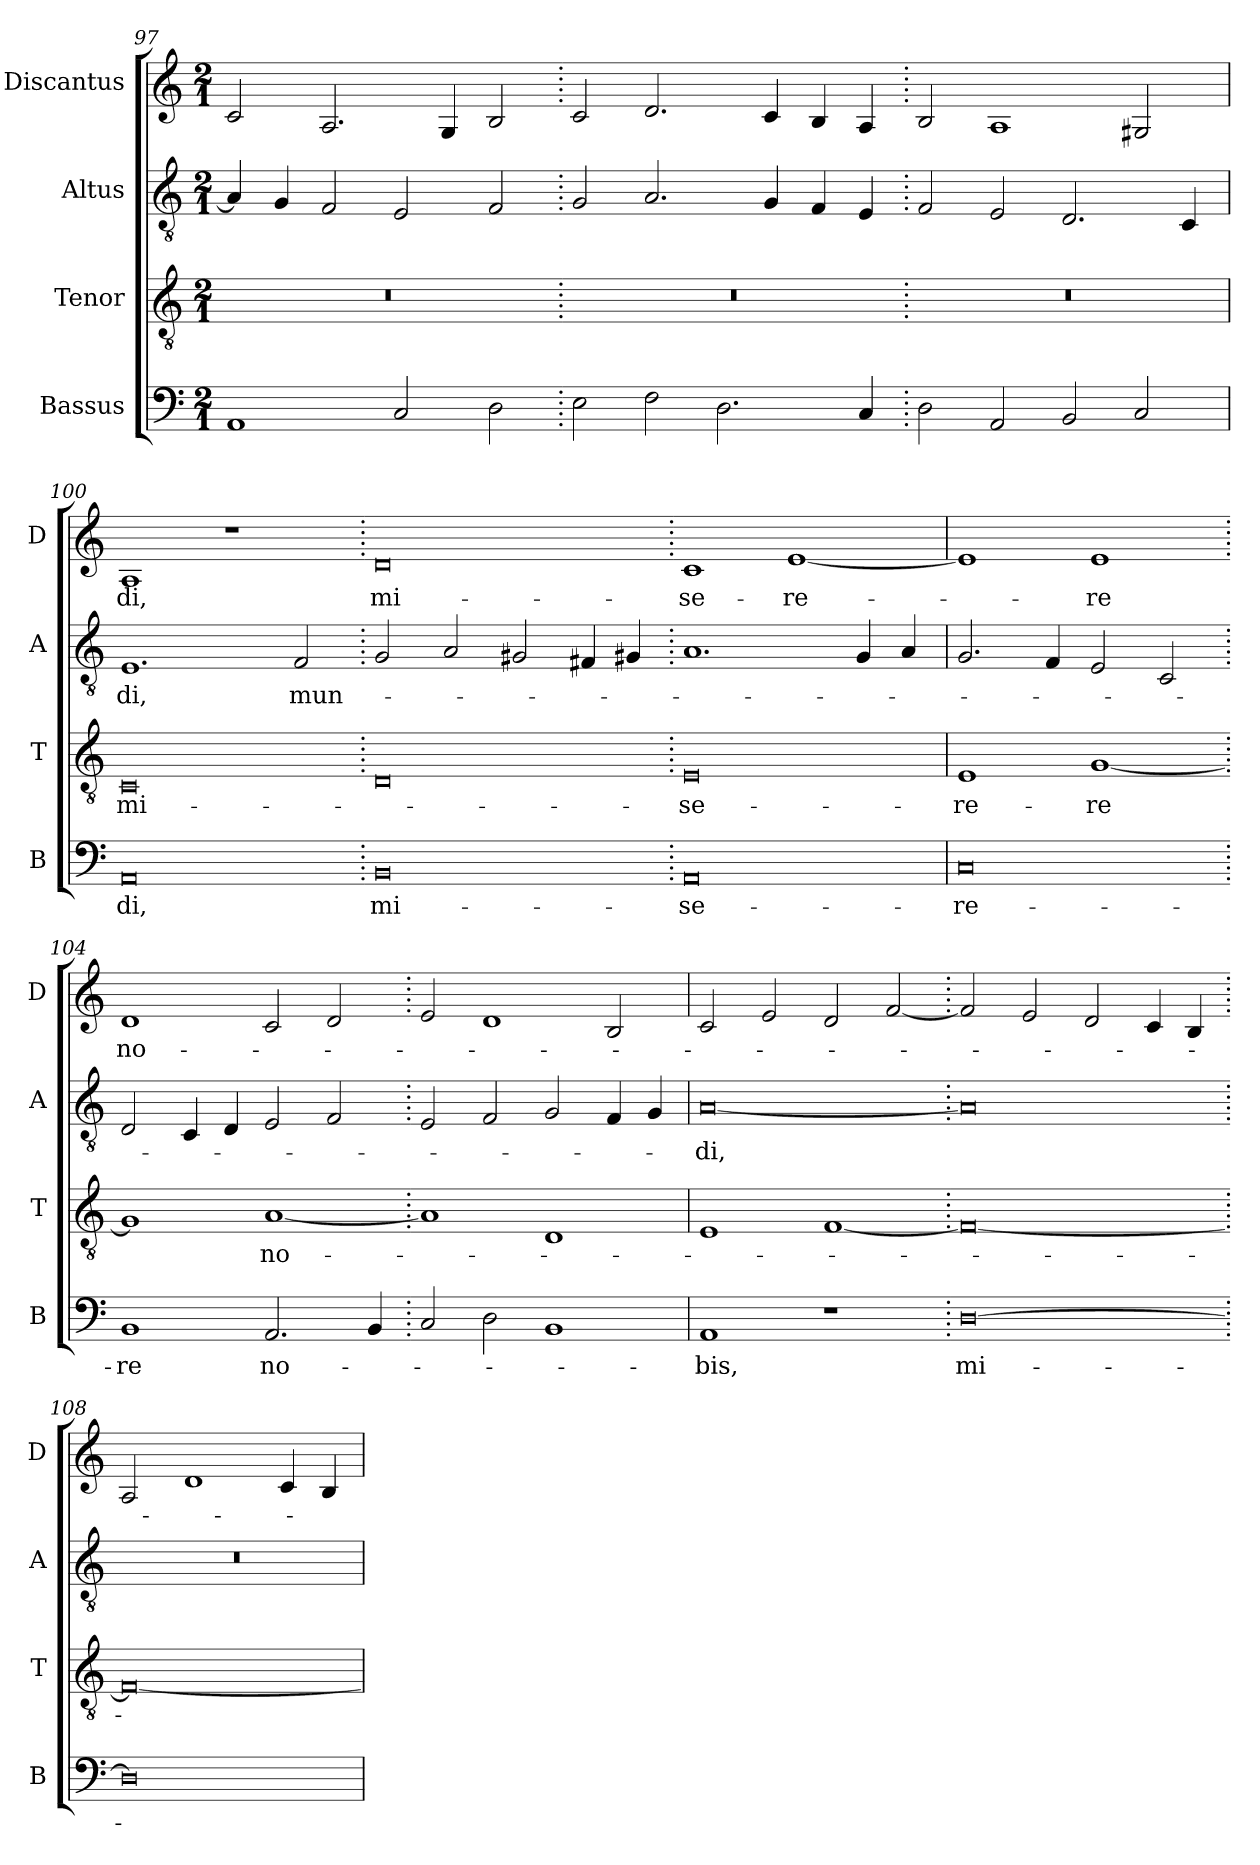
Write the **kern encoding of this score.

**kern	**text	**kern	**text	**kern	**text	**kern	**text
*part4	*part4	*part3	*part3	*part2	*part2	*part1	*part1
*staff4	*staff4	*staff3	*staff3	*staff2	*staff2	*staff1	*staff1
*I"Bassus	*	*I"Tenor	*	*I"Altus	*	*I"Discantus	*
*I'B	*	*I'T	*	*I'A	*	*I'D	*
*clefF4	*	*clefGv2	*	*clefGv2	*	*clefG2	*
*k[]	*	*k[]	*	*k[]	*	*k[]	*
*M2/1	*	*M2/1	*	*M2/1	*	*M2/1	*
=97	=97	=97	=97	=97	=97	=97	=97
1AA	.	0r	.	4A]	.	2c	.
.	.	.	.	4G	.	.	.
.	.	.	.	2F	.	2.A	.
2C	.	.	.	2E	.	.	.
.	.	.	.	.	.	4G	.
2D	.	.	.	2F	.	2B	.
=98.	=98.	=98.	=98.	=98.	=98.	=98.	=98.
2E	.	0r	.	2G	.	2c	.
2F	.	.	.	2.A	.	2.d	.
2.D	.	.	.	.	.	.	.
.	.	.	.	4G	.	4c	.
.	.	.	.	4F	.	4B	.
4C	.	.	.	4E	.	4A	.
=99.	=99.	=99.	=99.	=99.	=99.	=99.	=99.
2D	.	0r	.	2F	.	2B	.
2AA	.	.	.	2E	.	1A	.
2BB	.	.	.	2.D	.	.	.
2C	.	.	.	.	.	2G#X	.
.	.	.	.	4C	.	.	.
=100	=100	=100	=100	=100	=100	=100	=100
0AA	-di,	0C	mi-	1.E	-di,	1A	-di,
.	.	.	.	.	.	1r	.
.	.	.	.	2F	mun-	.	.
=101.	=101.	=101.	=101.	=101.	=101.	=101.	=101.
0BB	mi-	0D	.	2G	.	0d	mi-
.	.	.	.	2A	.	.	.
.	.	.	.	2G#X	.	.	.
.	.	.	.	4F#X	.	.	.
.	.	.	.	4G#X	.	.	.
=102.	=102.	=102.	=102.	=102.	=102.	=102.	=102.
0AA	-se-	0E	-se-	1.A	.	1c	-se-
.	.	.	.	.	.	[1e	-re-
.	.	.	.	4G	.	.	.
.	.	.	.	4A	.	.	.
=103	=103	=103	=103	=103	=103	=103	=103
0C	-re-	1E	-re-	2.G	.	1e]	.
.	.	.	.	4F	.	.	.
.	.	[1G	-re	2E	.	1e	-re
.	.	.	.	2C	.	.	.
=104.	=104.	=104.	=104.	=104.	=104.	=104.	=104.
1BB	-re	1G]	.	2D	.	1d	no-
.	.	.	.	4C	.	.	.
.	.	.	.	4D	.	.	.
2.AA	no-	[1A	no-	2E	.	2c	.
.	.	.	.	2F	.	2d	.
4BB	.	.	.	.	.	.	.
=105.	=105.	=105.	=105.	=105.	=105.	=105.	=105.
2C	.	1A]	.	2E	.	2e	.
2D	.	.	.	2F	.	1d	.
1BB	.	1D	.	2G	.	.	.
.	.	.	.	4F	.	2B	.
.	.	.	.	4G	.	.	.
=106	=106	=106	=106	=106	=106	=106	=106
1AA	-bis,	1E	.	[0A	-di,	2c	.
.	.	.	.	.	.	2e	.
1r	.	[1F	.	.	.	2d	.
.	.	.	.	.	.	[2f	.
=107.	=107.	=107.	=107.	=107.	=107.	=107.	=107.
[0D	mi-	0F_	.	0A]	.	2f]	.
.	.	.	.	.	.	2e	.
.	.	.	.	.	.	2d	.
.	.	.	.	.	.	4c	.
.	.	.	.	.	.	4B	.
=108.	=108.	=108.	=108.	=108.	=108.	=108.	=108.
0D]	.	0F_	.	0r	.	2A	.
.	.	.	.	.	.	1d	.
.	.	.	.	.	.	4c	.
.	.	.	.	.	.	4B	.
=	=	=	=	=	=	=	=
*-	*-	*-	*-	*-	*-	*-	*-
